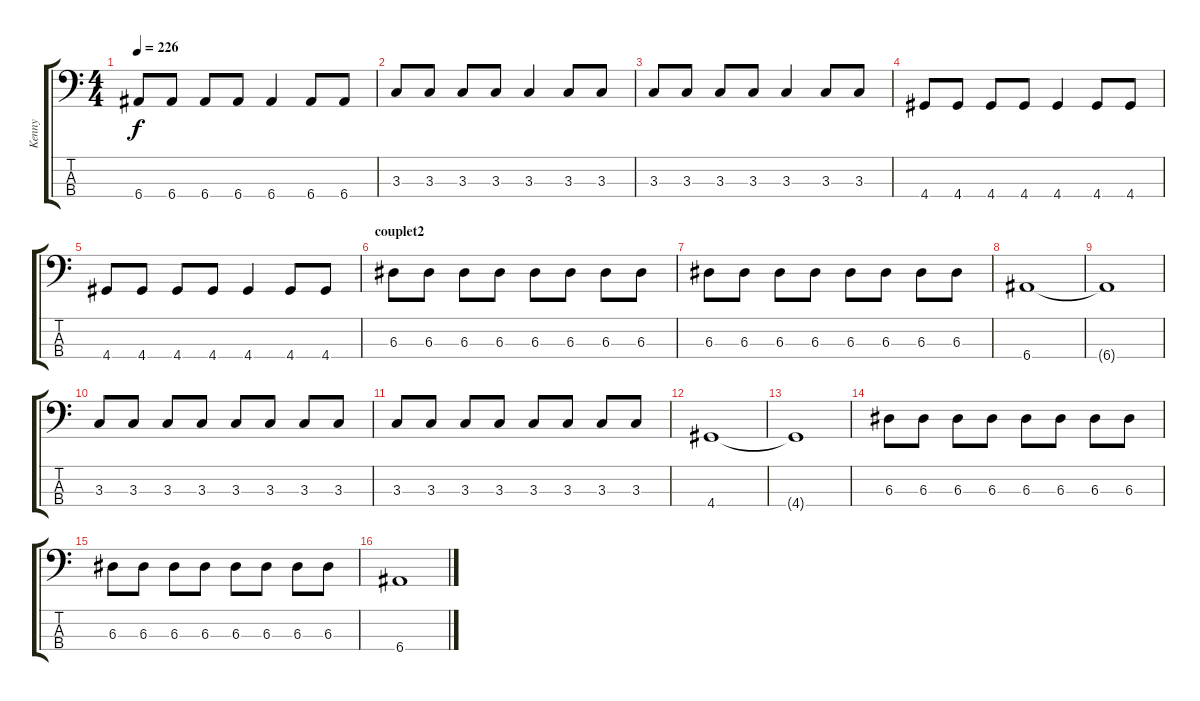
\track ("Kenny" "Kenny") {instrument electricbasspick}
\staff {score tabs}
\tuning (G2 D2 A1 E1) {hide}
\ts (4 4)
\tempo 226
\clef f4
\ks c
6.4.8{dy f} 6.4.8 6.4.8 6.4.8 6.4.4 6.4.8 6.4.8 |
3.3.8 3.3.8 3.3.8 3.3.8 3.3.4 3.3.8 3.3.8 |
3.3.8 3.3.8 3.3.8 3.3.8 3.3.4 3.3.8 3.3.8 |
4.4.8 4.4.8 4.4.8 4.4.8 4.4.4 4.4.8 4.4.8 |
4.4.8 4.4.8 4.4.8 4.4.8 4.4.4 4.4.8 4.4.8 |
\section ("" "couplet2")
6.3.8 6.3.8 6.3.8 6.3.8 6.3.8 6.3.8 6.3.8 6.3.8 |
6.3.8 6.3.8 6.3.8 6.3.8 6.3.8 6.3.8 6.3.8 6.3.8 |
6.4.1 |
6.4{t}.1 |
3.3.8 3.3.8 3.3.8 3.3.8 3.3.8 3.3.8 3.3.8 3.3.8 |
3.3.8 3.3.8 3.3.8 3.3.8 3.3.8 3.3.8 3.3.8 3.3.8 |
4.4.1 |
4.4{t}.1 |
6.3.8 6.3.8 6.3.8 6.3.8 6.3.8 6.3.8 6.3.8 6.3.8 |
6.3.8 6.3.8 6.3.8 6.3.8 6.3.8 6.3.8 6.3.8 6.3.8 |
6.4.1
